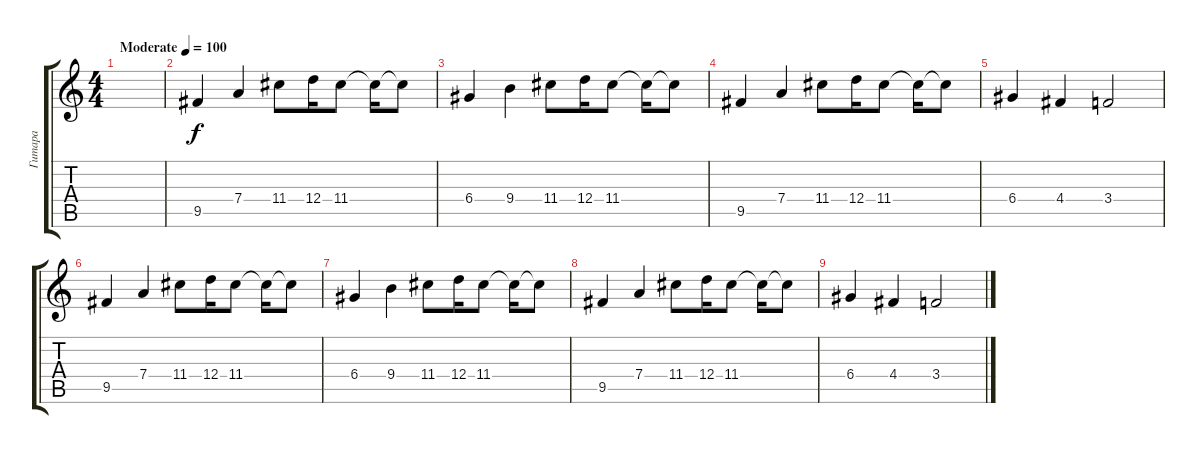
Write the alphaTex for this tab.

\track ("Гитара" "Гитара") {instrument electricguitarmuted}
\staff {score tabs}
\tuning (E4 B3 G3 D3 A2 E2) {hide}
\ts (4 4)
\tempo (100 "Moderate")
\clef g2
\ks c
|
9.5.4 7.4.4 11.4.8 12.4.16 11.4.8 11.4{t}.16 11.4{t}.8 |
6.4.4 9.4.4 11.4.8 12.4.16 11.4.8 11.4{t}.16 11.4{t}.8 |
9.5.4 7.4.4 11.4.8 12.4.16 11.4.8 11.4{t}.16 11.4{t}.8 |
6.4.4 4.4.4 3.4.2 |
9.5.4 7.4.4 11.4.8 12.4.16 11.4.8 11.4{t}.16 11.4{t}.8 |
6.4.4 9.4.4 11.4.8 12.4.16 11.4.8 11.4{t}.16 11.4{t}.8 |
9.5.4 7.4.4 11.4.8 12.4.16 11.4.8 11.4{t}.16 11.4{t}.8 |
6.4.4 4.4.4 3.4.2
